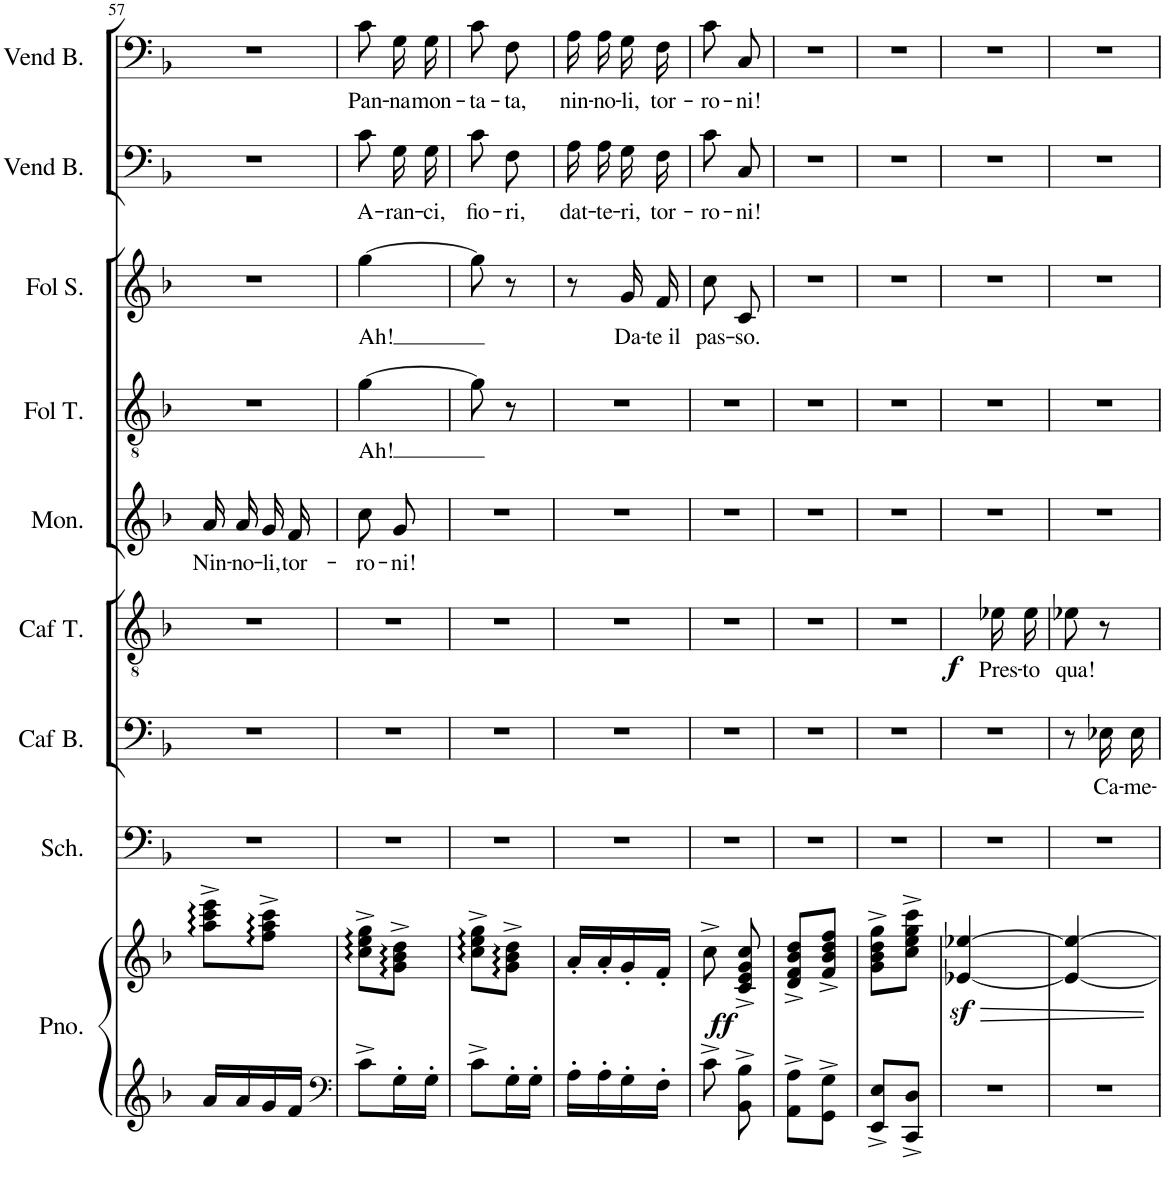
**kern	**kern	**dynam	**kern	**kern	**text	**kern	**text	**dynam	**kern	**text	**kern	**text	**kern	**text	**kern	**text	**kern	**text
*part9	*part9	*part9	*part8	*part7	*part7	*part6	*part6	*part6	*part5	*part5	*part4	*part4	*part3	*part3	*part2	*part2	*part1	*part1
*staff10	*staff9	*staff9/10	*staff8	*staff7	*staff7	*staff6	*staff6	*staff6	*staff5	*staff5	*staff4	*staff4	*staff3	*staff3	*staff2	*staff2	*staff1	*staff1
*I"Piano	*	*	*I"Schaunard	*I"Caffe Bass	*	*I"Caffè Ténor	*	*	*I"Monelli	*	*I"Folla Tenor	*	*I"Folla Soprano	*	*I"Venditori Bass	*	*I"Venditori Bass	*
*I'Pno.	*	*	*I'Sch.	*I'Caf B.	*	*I'Caf T.	*	*	*I'Mon.	*	*I'Fol T.	*	*I'Fol S.	*	*I'Vend B.	*	*I'Vend B.	*
!!LO:PB:g=z
*clefG2	*clefG2	*	*clefF4	*clefF4	*	*clefGv2	*	*	*clefG2	*	*clefGv2	*	*clefG2	*	*clefF4	*	*clefF4	*
*k[b-]	*k[b-]	*	*k[b-]	*k[b-]	*	*k[b-]	*	*	*k[b-]	*	*k[b-]	*	*k[b-]	*	*k[b-]	*	*k[b-]	*
*M2/8	*M2/8	*	*M2/8	*M2/8	*	*M2/8	*	*	*M2/8	*	*M2/8	*	*M2/8	*	*M2/8	*	*M2/8	*
=57	=57	=57	=57	=57	=57	=57	=57	=57	=57	=57	=57	=57	=57	=57	=57	=57	=57	=57
!	!	!	!	!	!	!	!	!	!	!LO:LY:b	!	!	!	!	!	!	!	!
16a/LL	8aa\^ 8ccc\^ 8eee\^L	.	4r	4r	.	4r	.	.	16a/LL	Nin-	4r	.	4r	.	4r	.	4r	.
!	!	!	!	!	!	!	!	!	!	!LO:LY:b	!	!	!	!	!	!	!	!
16a/	.	.	.	.	.	.	.	.	16a/	-no-	.	.	.	.	.	.	.	.
!	!	!	!	!	!	!	!	!	!	!LO:LY:b	!	!	!	!	!	!	!	!
16g/	8ff\^ 8aa\^ 8ccc\^J	.	.	.	.	.	.	.	16g/	-li,	.	.	.	.	.	.	.	.
!	!	!	!	!	!	!	!	!	!	!LO:LY:b	!	!	!	!	!	!	!	!
16f/JJ	.	.	.	.	.	.	.	.	16f/JJ	tor-	.	.	.	.	.	.	.	.
=58	=58	=58	=58	=58	=58	=58	=58	=58	=58	=58	=58	=58	=58	=58	=58	=58	=58	=58
*clefF4	*	*	*	*	*	*	*	*	*	*	*	*	*	*	*	*	*	*
!	!	!	!	!	!	!	!	!	!	!LO:LY:b	!	!LO:LY:b	!	!LO:LY:b	!	!LO:LY:b	!	!LO:LY:b
8c^\L	8cc\^ 8ee\^ 8gg\^L	.	4r	4r	.	4r	.	.	8cc/L	-ro-	[4g\	Ah!	[4gg\	Ah!	8c\L	A-	8c\L	Pan-
!	!	!	!	!	!	!	!	!	!	!LO:LY:b	!	!	!	!	!	!LO:LY:b	!	!LO:LY:b
16G'\L	8g\^ 8b-\^ 8dd\^J	.	.	.	.	.	.	.	8g/J	-ni!	.	.	.	.	16G\L	-ran-	16G\L	-na
!	!	!	!	!	!	!	!	!	!	!	!	!	!	!	!	!LO:LY:b	!	!LO:LY:b
16G'\JJ	.	.	.	.	.	.	.	.	.	.	.	.	.	.	16G\JJ	-ci,	16G\JJ	mon-
=59	=59	=59	=59	=59	=59	=59	=59	=59	=59	=59	=59	=59	=59	=59	=59	=59	=59	=59
!	!	!	!	!	!	!	!	!	!	!	!	!	!	!	!	!LO:LY:b	!	!LO:LY:b
8c^\L	8cc\^ 8ee\^ 8gg\^L	.	4r	4r	.	4r	.	.	4r	.	8g\]	.	8gg\]	.	8c\L	fio-	8c\L	-ta-
!	!	!	!	!	!	!	!	!	!	!	!	!	!	!	!	!LO:LY:b	!	!LO:LY:b
16G'\L	8g\^ 8b-\^ 8dd\^J	.	.	.	.	.	.	.	.	.	8r	.	8r	.	8F\J	-ri,	8F\J	-ta,
16G'\JJ	.	.	.	.	.	.	.	.	.	.	.	.	.	.	.	.	.	.
=60	=60	=60	=60	=60	=60	=60	=60	=60	=60	=60	=60	=60	=60	=60	=60	=60	=60	=60
!	!	!	!	!	!	!	!	!	!	!	!	!	!	!	!	!LO:LY:b	!	!LO:LY:b
16A'\LL	16a'/LL	.	4r	4r	.	4r	.	.	4r	.	4r	.	8r	.	16A\LL	dat-	16A\LL	nin-
!	!	!	!	!	!	!	!	!	!	!	!	!	!	!	!	!LO:LY:b	!	!LO:LY:b
16A'\	16a'/	.	.	.	.	.	.	.	.	.	.	.	.	.	16A\	-te-	16A\	-no-
!	!	!	!	!	!	!	!	!	!	!	!	!	!	!LO:LY:b	!	!LO:LY:b	!	!LO:LY:b
16G'\	16g'/	.	.	.	.	.	.	.	.	.	.	.	16g/LL	Da-	16G\	-ri,	16G\	-li,
!	!	!	!	!	!	!	!	!	!	!	!	!	!	!LO:LY:b	!	!LO:LY:b	!	!LO:LY:b
16F'\JJ	16f'/JJ	.	.	.	.	.	.	.	.	.	.	.	16f/JJ	-te il	16F\JJ	tor-	16F\JJ	tor-
=61	=61	=61	=61	=61	=61	=61	=61	=61	=61	=61	=61	=61	=61	=61	=61	=61	=61	=61
!	!	!	!	!	!	!	!	!	!	!	!	!	!	!LO:LY:b	!	!LO:LY:b	!	!LO:LY:b
8c^\	8cc^\	.	4r	4r	.	4r	.	.	4r	.	4r	.	8cc/L	pas-	8c\L	-ro-	8c\L	-ro-
!	!	!LO:DY:b	!	!	!	!	!	!	!	!	!	!	!	!LO:LY:b	!	!LO:LY:b	!	!LO:LY:b
8BB-\^ 8B-\^	8c/^ 8e/^ 8g/^ 8cc/^	ff	.	.	.	.	.	.	.	.	.	.	8c/J	-so.	8C\J	-ni!	8C\J	-ni!
=62	=62	=62	=62	=62	=62	=62	=62	=62	=62	=62	=62	=62	=62	=62	=62	=62	=62	=62
8AA\^ 8A\^L	8d/^ 8f/^ 8b-/^ 8dd/^L	.	4r	4r	.	4r	.	.	4r	.	4r	.	4r	.	4r	.	4r	.
8GG\^ 8G\^J	8f/^ 8b-/^ 8dd/^ 8ff/^J	.	.	.	.	.	.	.	.	.	.	.	.	.	.	.	.	.
=63	=63	=63	=63	=63	=63	=63	=63	=63	=63	=63	=63	=63	=63	=63	=63	=63	=63	=63
8EE/^ 8E/^L	8g\^ 8b-\^ 8dd\^ 8gg\^L	.	4r	4r	.	4r	.	.	4r	.	4r	.	4r	.	4r	.	4r	.
8CC/^ 8D/^J	8cc\^ 8ee\^ 8gg\^ 8ccc\^J	.	.	.	.	.	.	.	.	.	.	.	.	.	.	.	.	.
=64	=64	=64	=64	=64	=64	=64	=64	=64	=64	=64	=64	=64	=64	=64	=64	=64	=64	=64
!	!	!	!	!	!	!	!	!LO:DY:b	!	!	!	!	!	!	!	!	!	!
4r	[4e-X/z< [4ee-X/z<	.	4r	4r	.	8ryy	.	f	4r	.	4r	.	4r	.	4r	.	4r	.
!	!	!	!	!	!	!	!LO:LY:b	!	!	!	!	!	!	!	!	!	!	!
.	.	.	.	.	.	16e-X\LL	Pres-	.	.	.	.	.	.	.	.	.	.	.
!	!	!	!	!	!	!	!LO:LY:b	!	!	!	!	!	!	!	!	!	!	!
.	.	.	.	.	.	16e-\JJ	-to	.	.	.	.	.	.	.	.	.	.	.
=65	=65	=65	=65	=65	=65	=65	=65	=65	=65	=65	=65	=65	=65	=65	=65	=65	=65	=65
!	!	!	!	!	!	!	!LO:LY:b	!	!	!	!	!	!	!	!	!	!	!
4r	4e-/_ 4ee-/_	.	4r	8r	.	8e-X\	qua!	.	4r	.	4r	.	4r	.	4r	.	4r	.
!	!	!	!	!	!LO:LY:b	!	!	!	!	!	!	!	!	!	!	!	!	!
.	.	.	.	16E-X\LL	Ca-	8r	.	.	.	.	.	.	.	.	.	.	.	.
!	!	!	!	!	!LO:LY:b	!	!	!	!	!	!	!	!	!	!	!	!	!
.	.	.	.	16E-\JJ	-me-	.	.	.	.	.	.	.	.	.	.	.	.	.
=	=	=	=	=	=	=	=	=	=	=	=	=	=	=	=	=	=	=
*-	*-	*-	*-	*-	*-	*-	*-	*-	*-	*-	*-	*-	*-	*-	*-	*-	*-	*-
